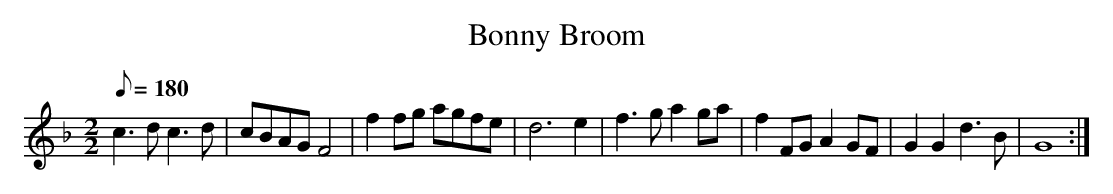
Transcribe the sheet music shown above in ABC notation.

X:1
T:Bonny Broom
M:2/2
L:1/8
Q:180
K:F
c3 d c3 d | cBAG F4 | f2 fg agfe | d6 e2 |\
f3 g a2 ga | f2 FG A2 GF | G2 G2 d3 B | G8 :|
